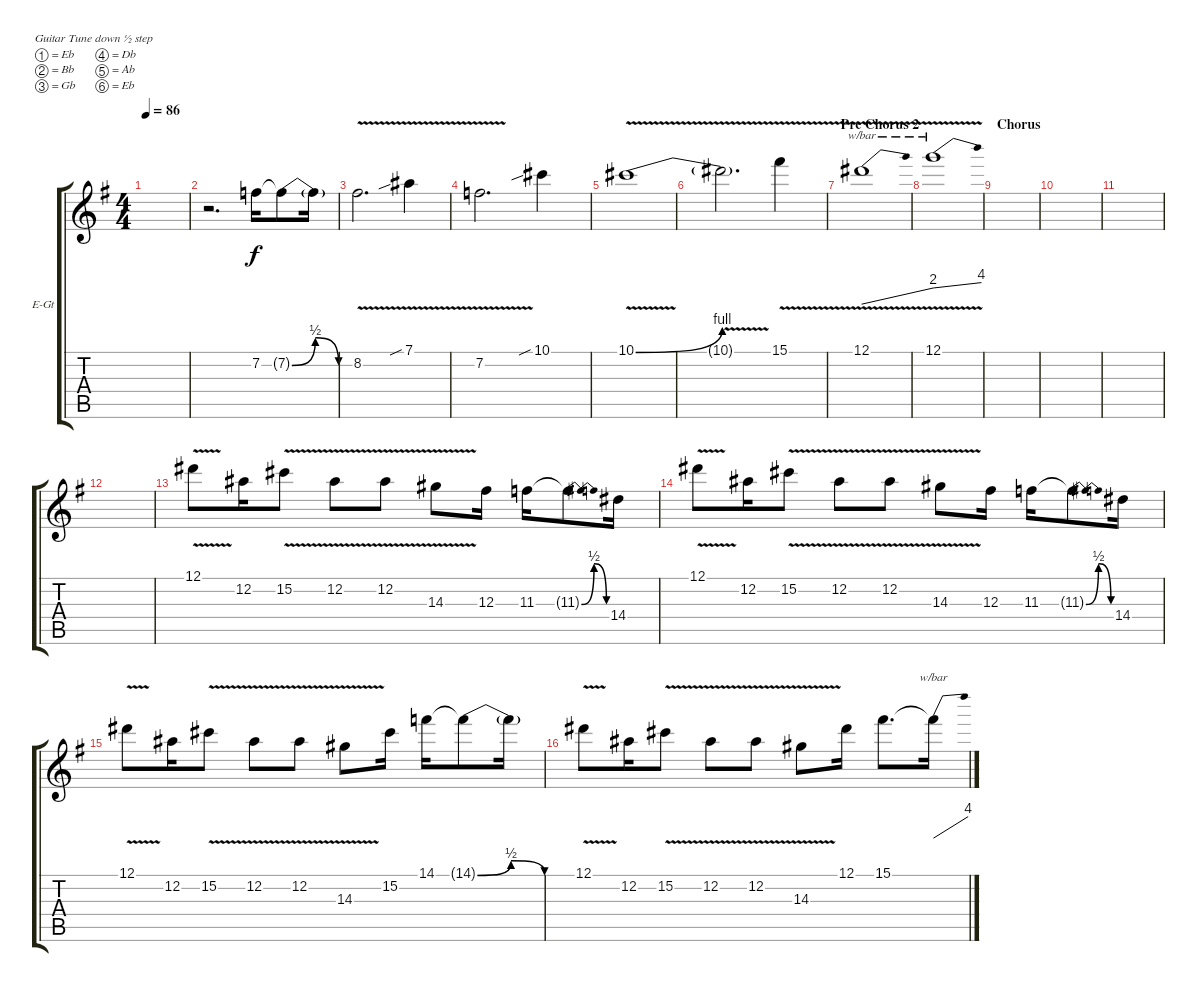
\defaultSystemsLayout 4
\bracketExtendMode groupsimilarinstruments
\firstSystemTrackNameOrientation horizontal
\otherSystemsTrackNameOrientation horizontal
\track ("Guitar 2 (Leads)" "E-Gt") {instrument distortionguitar}
\staff {score tabs}
\tuning (Eb4 Bb3 Gb3 Db3 Ab2 Eb2)
\ts (4 4)
\tempo 86
\clef g2
\ks eminor
|
r.2{d} 7.2.16 7.2{be (bendrelease 0 0 10.2 2 20.4 2 30 0) t}.8 7.2{t}.16 |
8.2{v}.2{d} 7.1{v sib}.4 |
7.2{v}.2{d} 10.1{sib}.4 |
10.1{be (bend 0 0 15 4) v}.1 |
10.1{v t}.2{d} 15.1{v}.4 |
\section ("" "Pre Chorus 2")
12.1{v}.1{tbe (dive default 27 0 60 8)} |
12.1{v}.1{tbe (dive default 0 8 59.4 16)} |
\section ("" "Chorus")
|
|
|
|
12.1{v}.8 12.2.16 15.2{v}.8 12.2{v}.8 12.2{v}.8 14.3{v}.8 12.3.16 11.3.16 11.3{be (bendrelease 0 0 10.799999999999999 2 20.4 2 30 0) t}.8 14.4.16 |
12.1{v}.8 12.2.16 15.2{v}.8 12.2{v}.8 12.2{v}.8 14.3{v}.8 12.3.16 11.3.16 11.3{be (bendrelease 0 0 10.799999999999999 2 20.4 2 30 0) t}.8 14.4.16 |
12.1{v}.8 12.2.16 15.2{v}.8 12.2{v}.8 12.2{v}.8 14.3{v}.8 15.2.16 14.1.16 14.1{be (bendrelease 0 0 9.6 2 20.4 2 30 0) t}.8 14.1{t}.16 |
12.1{v}.8 12.2.16 15.2{v}.8 12.2{v}.8 12.2{v}.8 14.3{v}.8 12.1.16 15.1.8{d} 15.1{t}.16{tbe (dive default 0 0 59.4 16)}
